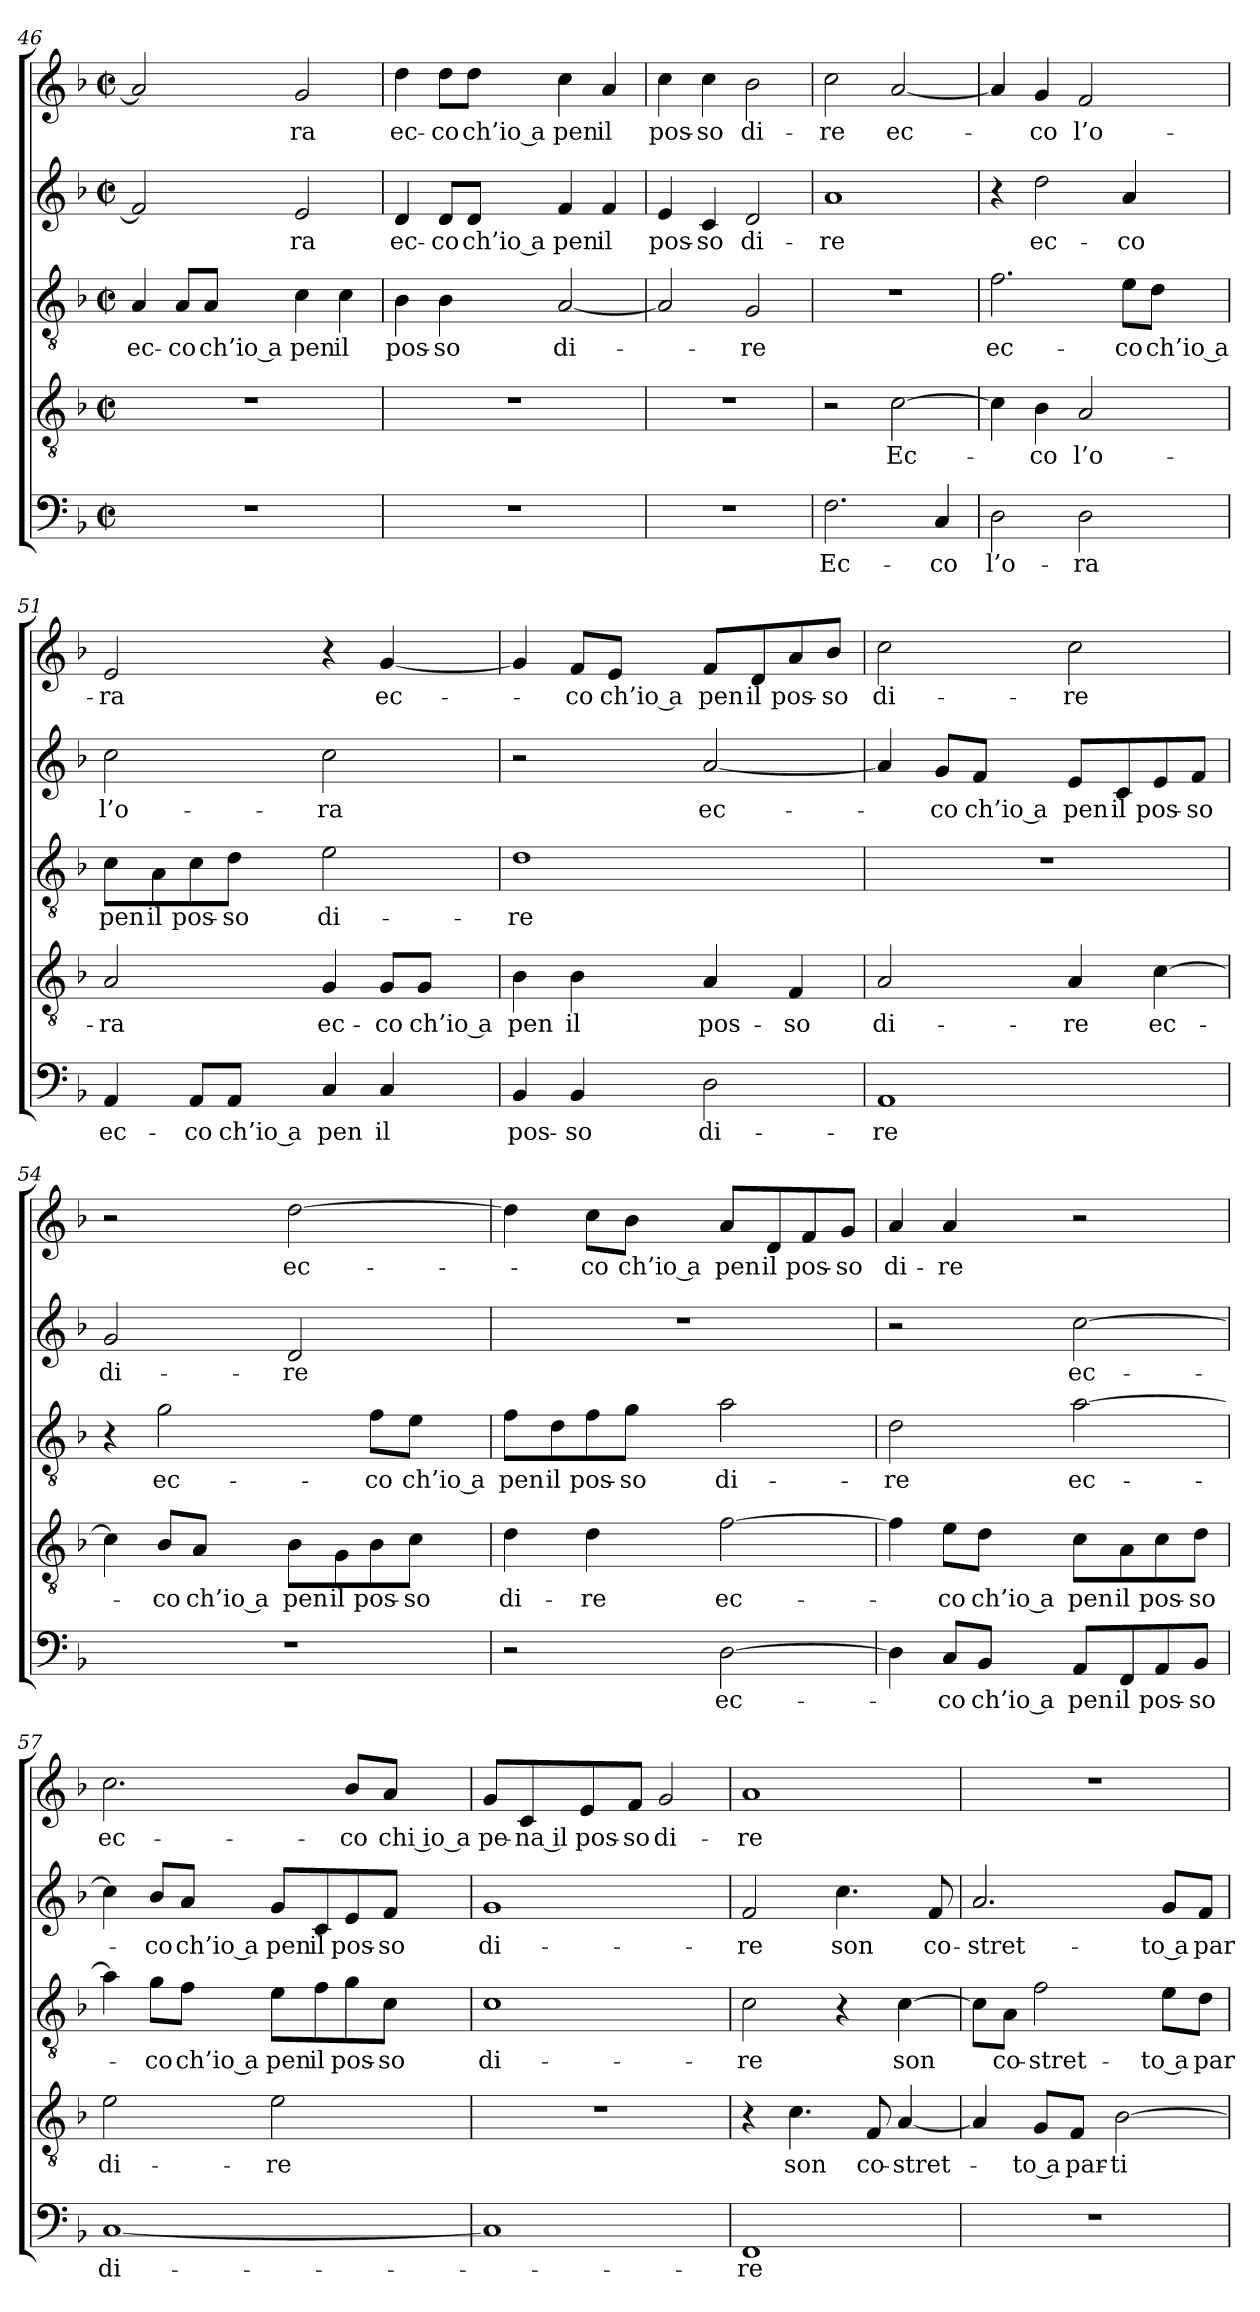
**kern	**text	**kern	**text	**kern	**text	**kern	**text	**kern	**text
*part5	*part5	*part4	*part4	*part3	*part3	*part2	*part2	*part1	*part1
*staff5	*staff5	*staff4	*staff4	*staff3	*staff3	*staff2	*staff2	*staff1	*staff1
*clefF4	*	*clefGv2	*	*clefGv2	*	*clefG2	*	*clefG2	*
*k[b-]	*	*k[b-]	*	*k[b-]	*	*k[b-]	*	*k[b-]	*
*F:	*	*F:	*	*F:	*	*F:	*	*F:	*
*M2/2	*	*M2/2	*	*M2/2	*	*M2/2	*	*M2/2	*
*met(c|)	*	*met(c|)	*	*met(c|)	*	*met(c|)	*	*met(c|)	*
=46	=46	=46	=46	=46	=46	=46	=46	=46	=46
!	!	!	!	!	!LO:LY:b	!	!	!	!
1r	.	1r	.	4A/	ec-	2f/]	.	2a/]	.
!	!	!	!	!	!LO:LY:b	!	!	!	!
.	.	.	.	8A/L	-co	.	.	.	.
!	!	!	!	!	!LO:LY:b	!	!	!	!
.	.	.	.	8A/J	ch’io a	.	.	.	.
!	!	!	!	!	!LO:LY:b	!	!LO:LY:b	!	!LO:LY:b
.	.	.	.	4c\	pen	2e/	-ra	2g/	-ra
!	!	!	!	!	!LO:LY:b	!	!	!	!
.	.	.	.	4c\	il	.	.	.	.
=47	=47	=47	=47	=47	=47	=47	=47	=47	=47
!	!	!	!	!	!LO:LY:b	!	!LO:LY:b	!	!LO:LY:b
1r	.	1r	.	4B-\	pos-	4d/	ec-	4dd\	ec-
!	!	!	!	!	!LO:LY:b	!	!LO:LY:b	!	!LO:LY:b
.	.	.	.	4B-\	-so	8d/L	-co	8dd\L	-co
!	!	!	!	!	!	!	!LO:LY:b	!	!LO:LY:b
.	.	.	.	.	.	8d/J	ch’io a	8dd\J	ch’io a
!	!	!	!	!	!LO:LY:b	!	!LO:LY:b	!	!LO:LY:b
.	.	.	.	[2A/	di-	4f/	pen	4cc\	pen
!	!	!	!	!	!	!	!LO:LY:b	!	!LO:LY:b
.	.	.	.	.	.	4f/	il	4a/	il
=48	=48	=48	=48	=48	=48	=48	=48	=48	=48
!	!	!	!	!	!	!	!LO:LY:b	!	!LO:LY:b
1r	.	1r	.	2A/]	.	4e/	pos-	4cc\	pos-
!	!	!	!	!	!	!	!LO:LY:b	!	!LO:LY:b
.	.	.	.	.	.	4c/	-so	4cc\	-so
!	!	!	!	!	!LO:LY:b	!	!LO:LY:b	!	!LO:LY:b
.	.	.	.	2G/	-re	2d/	di-	2b-\	di-
!!LO:PB:g=z
=49	=49	=49	=49	=49	=49	=49	=49	=49	=49
!	!LO:LY:b	!	!	!	!	!	!LO:LY:b	!	!LO:LY:b
2.F\	Ec-	2r	.	1r	.	1a	-re	2cc\	-re
!	!	!	!LO:LY:b	!	!	!	!	!	!LO:LY:b
.	.	[2c\	Ec-	.	.	.	.	[2a/	ec-
!	!LO:LY:b	!	!	!	!	!	!	!	!
4C/	-co	.	.	.	.	.	.	.	.
=50	=50	=50	=50	=50	=50	=50	=50	=50	=50
!	!LO:LY:b	!	!	!	!LO:LY:b	!	!	!	!
2D\	l’o-	4c\]	.	2.f\	ec-	4r	.	4a/]	.
!	!	!	!LO:LY:b	!	!	!	!LO:LY:b	!	!LO:LY:b
.	.	4B-\	-co	.	.	2dd\	ec-	4g/	-co
!	!LO:LY:b	!	!LO:LY:b	!	!	!	!	!	!LO:LY:b
2D\	-ra	2A/	l’o-	.	.	.	.	2f/	l’o-
!	!	!	!	!	!LO:LY:b	!	!LO:LY:b	!	!
.	.	.	.	8e\L	-co	4a/	-co	.	.
!	!	!	!	!	!LO:LY:b	!	!	!	!
.	.	.	.	8d\J	ch’io a	.	.	.	.
=51	=51	=51	=51	=51	=51	=51	=51	=51	=51
!	!LO:LY:b	!	!LO:LY:b	!	!LO:LY:b	!	!LO:LY:b	!	!LO:LY:b
4AA/	ec-	2A/	-ra	8c\L	pen	2cc\	l’o-	2e/	-ra
!	!	!	!	!	!LO:LY:b	!	!	!	!
.	.	.	.	8A\	il	.	.	.	.
!	!LO:LY:b	!	!	!	!LO:LY:b	!	!	!	!
8AA/L	-co	.	.	8c\	pos-	.	.	.	.
!	!LO:LY:b	!	!	!	!LO:LY:b	!	!	!	!
8AA/J	ch’io a	.	.	8d\J	-so	.	.	.	.
!	!LO:LY:b	!	!LO:LY:b	!	!LO:LY:b	!	!LO:LY:b	!	!
4C/	pen	4G/	ec-	2e\	di-	2cc\	-ra	4r	.
!	!LO:LY:b	!	!LO:LY:b	!	!	!	!	!	!LO:LY:b
4C/	il	8G/L	-co	.	.	.	.	[4g/	ec-
!	!	!	!LO:LY:b	!	!	!	!	!	!
.	.	8G/J	ch’io a	.	.	.	.	.	.
=52	=52	=52	=52	=52	=52	=52	=52	=52	=52
!	!LO:LY:b	!	!LO:LY:b	!	!LO:LY:b	!	!	!	!
4BB-/	pos-	4B-\	pen	1d	-re	2r	.	4g/]	.
!	!LO:LY:b	!	!LO:LY:b	!	!	!	!	!	!LO:LY:b
4BB-/	-so	4B-\	il	.	.	.	.	8f/L	-co
!	!	!	!	!	!	!	!	!	!LO:LY:b
.	.	.	.	.	.	.	.	8e/J	ch’io a
!	!LO:LY:b	!	!LO:LY:b	!	!	!	!LO:LY:b	!	!LO:LY:b
2D\	di-	4A/	pos-	.	.	[2a/	ec-	8f/L	pen
!	!	!	!	!	!	!	!	!	!LO:LY:b
.	.	.	.	.	.	.	.	8d/	il
!	!	!	!LO:LY:b	!	!	!	!	!	!LO:LY:b
.	.	4F/	-so	.	.	.	.	8a/	pos-
!	!	!	!	!	!	!	!	!	!LO:LY:b
.	.	.	.	.	.	.	.	8b-/J	-so
=53	=53	=53	=53	=53	=53	=53	=53	=53	=53
!	!LO:LY:b	!	!LO:LY:b	!	!	!	!	!	!LO:LY:b
1AA	-re	2A/	di-	1r	.	4a/]	.	2cc\	di-
!	!	!	!	!	!	!	!LO:LY:b	!	!
.	.	.	.	.	.	8g/L	-co	.	.
!	!	!	!	!	!	!	!LO:LY:b	!	!
.	.	.	.	.	.	8f/J	ch’io a	.	.
!	!	!	!LO:LY:b	!	!	!	!LO:LY:b	!	!LO:LY:b
.	.	4A/	-re	.	.	8e/L	pen	2cc\	-re
!	!	!	!	!	!	!	!LO:LY:b	!	!
.	.	.	.	.	.	8c/	il	.	.
!	!	!	!LO:LY:b	!	!	!	!LO:LY:b	!	!
.	.	[4c\	ec-	.	.	8e/	pos-	.	.
!	!	!	!	!	!	!	!LO:LY:b	!	!
.	.	.	.	.	.	8f/J	-so	.	.
=54	=54	=54	=54	=54	=54	=54	=54	=54	=54
!	!	!	!	!	!	!	!LO:LY:b	!	!
1r	.	4c\]	.	4r	.	2g/	-di-	2r	.
!	!	!	!LO:LY:b	!	!LO:LY:b	!	!	!	!
.	.	8B-/L	-co	2g\	ec-	.	.	.	.
!	!	!	!LO:LY:b	!	!	!	!	!	!
.	.	8A/J	ch’io a	.	.	.	.	.	.
!	!	!	!LO:LY:b	!	!	!	!LO:LY:b	!	!LO:LY:b
.	.	8B-\L	pen	.	.	2d/	-re	[2dd\	ec-
!	!	!	!LO:LY:b	!	!	!	!	!	!
.	.	8G\	il	.	.	.	.	.	.
!	!	!	!LO:LY:b	!	!LO:LY:b	!	!	!	!
.	.	8B-\	pos-	8f\L	-co	.	.	.	.
!	!	!	!LO:LY:b	!	!LO:LY:b	!	!	!	!
.	.	8c\J	-so	8e\J	ch’io a	.	.	.	.
!!LO:LB:g=z
=55	=55	=55	=55	=55	=55	=55	=55	=55	=55
!	!	!	!LO:LY:b	!	!LO:LY:b	!	!	!	!
2r	.	4d\	di-	8f\L	pen	1r	.	4dd\]	.
!	!	!	!	!	!LO:LY:b	!	!	!	!
.	.	.	.	8d\	il	.	.	.	.
!	!	!	!LO:LY:b	!	!LO:LY:b	!	!	!	!LO:LY:b
.	.	4d\	-re	8f\	pos-	.	.	8cc\L	-co
!	!	!	!	!	!LO:LY:b	!	!	!	!LO:LY:b
.	.	.	.	8g\J	-so	.	.	8b-\J	ch’io a
!	!LO:LY:b	!	!LO:LY:b	!	!LO:LY:b	!	!	!	!LO:LY:b
[2D\	ec-	[2f\	ec-	2a\	di-	.	.	8a/L	pen
!	!	!	!	!	!	!	!	!	!LO:LY:b
.	.	.	.	.	.	.	.	8d/	il
!	!	!	!	!	!	!	!	!	!LO:LY:b
.	.	.	.	.	.	.	.	8f/	pos-
!	!	!	!	!	!	!	!	!	!LO:LY:b
.	.	.	.	.	.	.	.	8g/J	-so
=56	=56	=56	=56	=56	=56	=56	=56	=56	=56
!	!	!	!	!	!LO:LY:b	!	!	!	!LO:LY:b
4D\]	.	4f\]	.	2d\	-re	2r	.	4a/	di-
!	!LO:LY:b	!	!LO:LY:b	!	!	!	!	!	!LO:LY:b
8C/L	-co	8e\L	-co	.	.	.	.	4a/	-re
!	!LO:LY:b	!	!LO:LY:b	!	!	!	!	!	!
8BB-/J	ch’io a	8d\J	ch’io a	.	.	.	.	.	.
!	!LO:LY:b	!	!LO:LY:b	!	!LO:LY:b	!	!LO:LY:b	!	!
8AA/L	pen	8c\L	pen	[2a\	ec-	[2cc\	ec-	2r	.
!	!LO:LY:b	!	!LO:LY:b	!	!	!	!	!	!
8FF/	il	8A\	il	.	.	.	.	.	.
!	!LO:LY:b	!	!LO:LY:b	!	!	!	!	!	!
8AA/	pos-	8c\	pos-	.	.	.	.	.	.
!	!LO:LY:b	!	!LO:LY:b	!	!	!	!	!	!
8BB-/J	-so	8d\J	-so	.	.	.	.	.	.
=57	=57	=57	=57	=57	=57	=57	=57	=57	=57
!	!LO:LY:b	!	!LO:LY:b	!	!	!	!	!	!LO:LY:b
[1C	di-	2e\	di-	4a\]	.	4cc\]	.	2.cc\	ec-
!	!	!	!	!	!LO:LY:b	!	!LO:LY:b	!	!
.	.	.	.	8g\L	-co	8b-/L	-co	.	.
!	!	!	!	!	!LO:LY:b	!	!LO:LY:b	!	!
.	.	.	.	8f\J	ch’io a	8a/J	ch’io a	.	.
!	!	!	!LO:LY:b	!	!LO:LY:b	!	!LO:LY:b	!	!
.	.	2e\	-re	8e\L	pen	8g/L	pen	.	.
!	!	!	!	!	!LO:LY:b	!	!LO:LY:b	!	!
.	.	.	.	8f\	il	8c/	il	.	.
!	!	!	!	!	!LO:LY:b	!	!LO:LY:b	!	!LO:LY:b
.	.	.	.	8g\	pos-	8e/	pos-	8b-/L	-co
!	!	!	!	!	!LO:LY:b	!	!LO:LY:b	!	!LO:LY:b
.	.	.	.	8c\J	-so	8f/J	-so	8a/J	chi io a
=58	=58	=58	=58	=58	=58	=58	=58	=58	=58
!	!	!	!	!	!LO:LY:b	!	!LO:LY:b	!	!LO:LY:b
1C]	.	1r	.	1c	di-	1g	di-	8g/L	pe-
!	!	!	!	!	!	!	!	!	!LO:LY:b
.	.	.	.	.	.	.	.	8c/	-na il
!	!	!	!	!	!	!	!	!	!LO:LY:b
.	.	.	.	.	.	.	.	8e/	pos-
!	!	!	!	!	!	!	!	!	!LO:LY:b
.	.	.	.	.	.	.	.	8f/J	-so
!	!	!	!	!	!	!	!	!	!LO:LY:b
.	.	.	.	.	.	.	.	2g/	di-
=59	=59	=59	=59	=59	=59	=59	=59	=59	=59
!	!LO:LY:b	!	!	!	!LO:LY:b	!	!LO:LY:b	!	!LO:LY:b
1FF	-re	4r	.	2c\	-re	2f/	-re	1a	-re
!	!	!	!LO:LY:b	!	!	!	!	!	!
.	.	4.c\	son	.	.	.	.	.	.
!	!	!	!	!	!	!	!LO:LY:b	!	!
.	.	.	.	4r	.	4.cc\	son	.	.
!	!	!	!LO:LY:b	!	!	!	!	!	!
.	.	8F/	co-	.	.	.	.	.	.
!	!	!	!LO:LY:b	!	!LO:LY:b	!	!	!	!
.	.	[4A/	-stret-	[4c\	son	.	.	.	.
!	!	!	!	!	!	!	!LO:LY:b	!	!
.	.	.	.	.	.	8f/	co-	.	.
=60	=60	=60	=60	=60	=60	=60	=60	=60	=60
!	!	!	!	!	!	!	!LO:LY:b	!	!
1r	.	4A/]	.	8c\L]	.	2.a/	-stret-	1r	.
!	!	!	!	!	!LO:LY:b	!	!	!	!
.	.	.	.	8A\J	co-	.	.	.	.
!	!	!	!LO:LY:b	!	!LO:LY:b	!	!	!	!
.	.	8G/L	-to a	2f\	-stret-	.	.	.	.
!	!	!	!LO:LY:b	!	!	!	!	!	!
.	.	8F/J	par-	.	.	.	.	.	.
!	!	!	!LO:LY:b	!	!	!	!	!	!
.	.	[2B-\	-ti-	.	.	.	.	.	.
!	!	!	!	!	!LO:LY:b	!	!LO:LY:b	!	!
.	.	.	.	8e\L	-to a	8g/L	-to a	.	.
!	!	!	!	!	!LO:LY:b	!	!LO:LY:b	!	!
.	.	.	.	8d\J	par-	8f/J	par-	.	.
=	=	=	=	=	=	=	=	=	=
*-	*-	*-	*-	*-	*-	*-	*-	*-	*-
